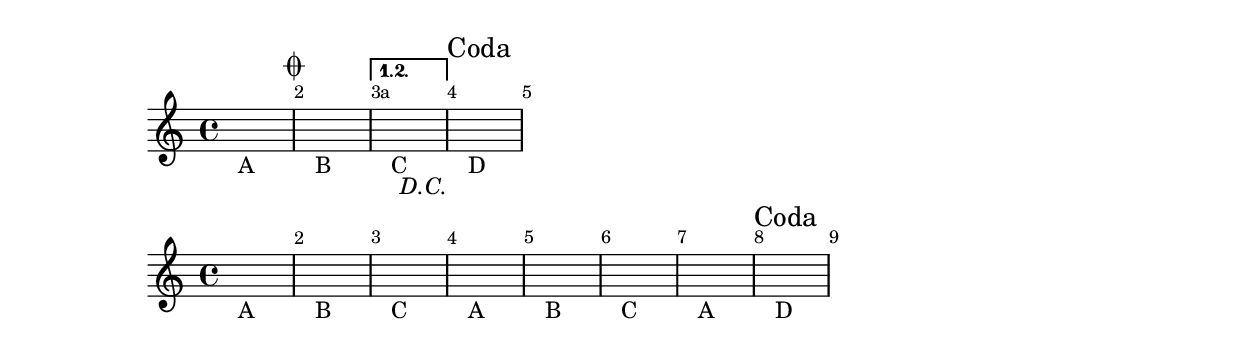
\version "2.23.6"

#(ly:set-option 'warning-as-error #t)

\header {
  texidoc="This case nests one @code{\\alternative} within another at
the tail end of a @code{\\repeat segno}.  Alternative bar numbering is
enabled.

The outer alternative receives a coda mark, no volta bracket, and
normal bar numbering.

The inner alternative receives a volta bracket.  Alternative bar
numbering is used because it is the outermost volta bracket.  The
bracket communicates the return count, so the return count is omitted
from the @emph{D.C.}  instruction to avoid redundancy.

The music unfolds to ABC ABC AD."
}

\layout {
  \context {
    \Score
    alternativeNumberingStyle = #'numbers-with-letters
    \override BarNumber.break-visibility = #all-visible
  }
}

piece = \new Voice \fixed c' {
  \repeat segno 3 {
    s1_"A"
    { % This extra {} shows that it isn't necessary for the
      % \alternative music to be the child of the \repeat music.
      \alternative {
        \volta 1,2 {
          s1_"B"
          \alternative {
            \volta 1,2 s1_"C"
          }
        }
        \volta 3 <>
      }
    }
  }
  \sectionLabel "Coda"
  s1_"D"
}

\new Score { \piece }
\new Score { \unfoldRepeats \piece }
